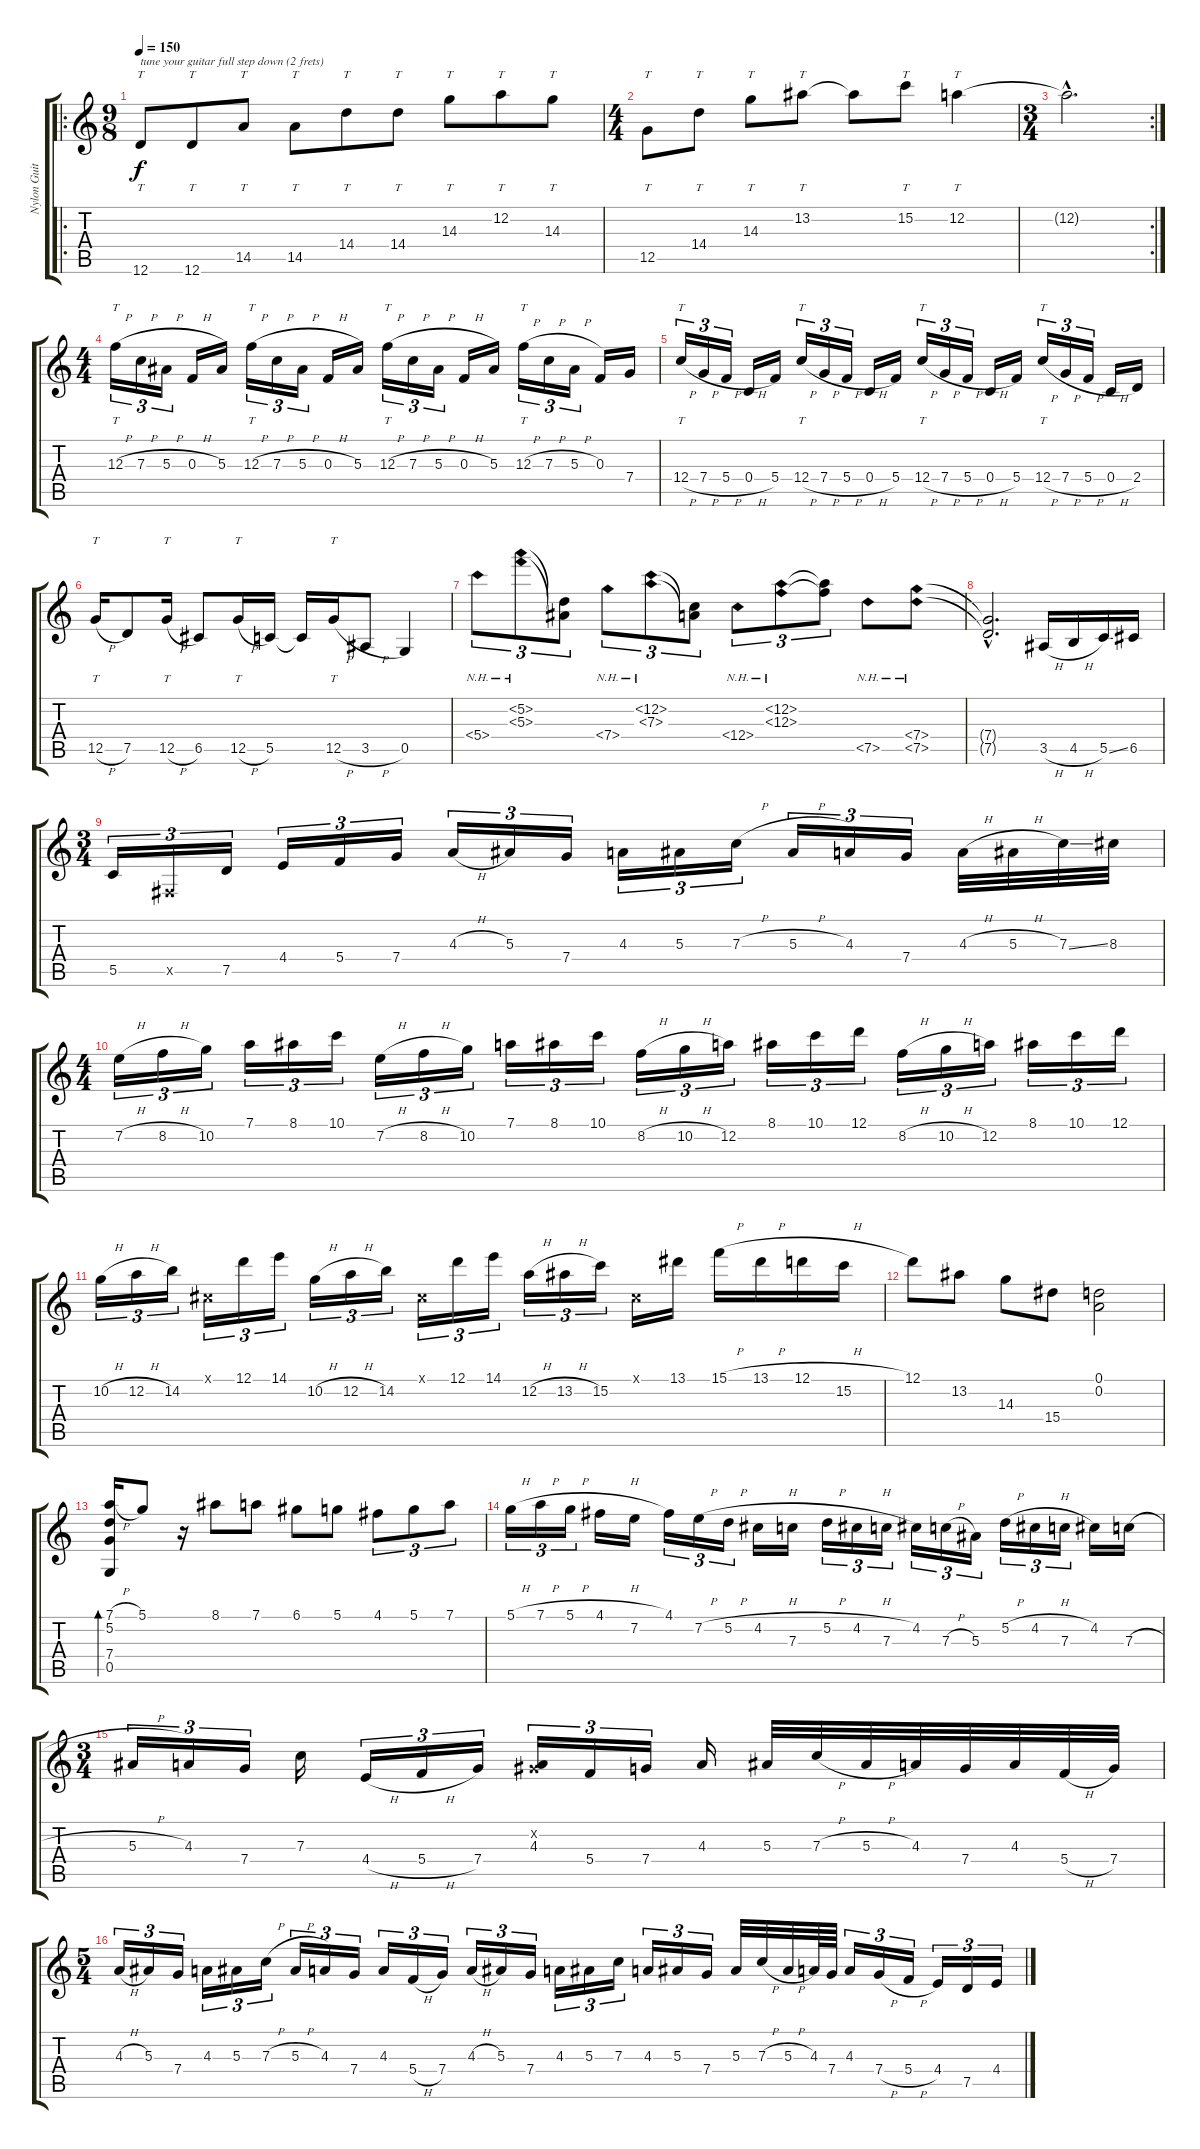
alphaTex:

\track ("Nylon Guitar" "Nylon Guit") {instrument acousticguitarnylon}
\staff {score tabs}
\tuning (D4 A3 F3 C3 G2 D2) {hide}
\ro
\ts (9 8)
\tempo 150
\clef g2
\ks c
12.6.8{tt txt "tune your guitar full step down (2 frets)" dy f instrument acousticguitarnylon} 12.6.8{tt} 14.5.8{tt} 14.5.8{tt} 14.4.8{tt} 14.4.8{tt} 14.3.8{tt} 12.2.8{tt} 14.3.8{tt} |
\ts (4 4)
12.5.8{tt} 14.4.8{tt} 14.3.8{tt} 13.2.8{tt} 13.2{t}.8 15.2.8{tt} 12.2.4{tt} |
\rc 2
\ts (3 4)
12.2{hac t}.2{d} |
\ts (4 4)
12.3{h}.16{tt tu (3 2)} 7.3{h}.16{tu (3 2)} 5.3{h}.16{tu (3 2)} 0.3{h}.16 5.3.16 12.3{h}.16{tt tu (3 2)} 7.3{h}.16{tu (3 2)} 5.3{h}.16{tu (3 2)} 0.3{h}.16 5.3.16 12.3{h}.16{tt tu (3 2)} 7.3{h}.16{tu (3 2)} 5.3{h}.16{tu (3 2)} 0.3{h}.16 5.3.16 12.3{h}.16{tt tu (3 2)} 7.3{h}.16{tu (3 2)} 5.3{h}.16{tu (3 2)} 0.3.16 7.4.16 |
12.4{h}.16{tt tu (3 2)} 7.4{h}.16{tu (3 2)} 5.4{h}.16{tu (3 2)} 0.4{h}.16 5.4.16 12.4{h}.16{tt tu (3 2)} 7.4{h}.16{tu (3 2)} 5.4{h}.16{tu (3 2)} 0.4{h}.16 5.4.16 12.4{h}.16{tt tu (3 2)} 7.4{h}.16{tu (3 2)} 5.4{h}.16{tu (3 2)} 0.4{h}.16 5.4.16 12.4{h}.16{tt tu (3 2)} 7.4{h}.16{tu (3 2)} 5.4{h}.16{tu (3 2)} 0.4{h}.16 2.4.16 |
12.5{h}.16{tt} 7.5.8 12.5{h}.16{tt} 6.5.8 12.5{h}.16{tt} 5.5.16 5.5{t}.16 12.5{h}.16{tt} 3.5{h}.8 0.5.4 |
5.4{nh}.8{tu (3 2)} (5.2{nh} 5.3{nh}).8{tu (3 2)} (5.2{t} 5.3{t}).8{tu (3 2)} 7.4{nh}.8{tu (3 2)} (0.2{nh} 7.3{nh}).8{tu (3 2)} (0.2{t} 7.3{t}).8{tu (3 2)} 12.4{nh}.8{tu (3 2)} (12.2{nh} 12.3{nh}).8{tu (3 2)} (12.2{t} 12.3{t}).8{tu (3 2)} 7.5{nh}.8 (7.4{nh} 7.5{nh}).8 |
(7.4{hac t} 7.5{hac t}).2{d} 3.5{h}.16 4.5{h}.16 5.5{ss}.16 6.5.16 |
\ts (3 4)
5.5.16{tu (3 2)} -1.5{x}.16{tu (3 2)} 7.5.16{tu (3 2)} 4.4.16{tu (3 2)} 5.4.16{tu (3 2)} 7.4.16{tu (3 2)} 4.3{h}.16{tu (3 2)} 5.3.16{tu (3 2)} 7.4.16{tu (3 2)} 4.3.16{tu (3 2)} 5.3.16{tu (3 2)} 7.3{h}.16{tu (3 2)} 5.3{h}.16{tu (3 2)} 4.3.16{tu (3 2)} 7.4.16{tu (3 2)} 4.3{h}.32 5.3{h}.32 7.3{ss}.32 8.3.32 |
\ts (4 4)
7.2{h}.16{tu (3 2)} 8.2{h}.16{tu (3 2)} 10.2.16{tu (3 2)} 7.1.16{tu (3 2)} 8.1.16{tu (3 2)} 10.1.16{tu (3 2)} 7.2{h}.16{tu (3 2)} 8.2{h}.16{tu (3 2)} 10.2.16{tu (3 2)} 7.1.16{tu (3 2)} 8.1.16{tu (3 2)} 10.1.16{tu (3 2)} 8.2{h}.16{tu (3 2)} 10.2{h}.16{tu (3 2)} 12.2.16{tu (3 2)} 8.1.16{tu (3 2)} 10.1.16{tu (3 2)} 12.1.16{tu (3 2)} 8.2{h}.16{tu (3 2)} 10.2{h}.16{tu (3 2)} 12.2.16{tu (3 2)} 8.1.16{tu (3 2)} 10.1.16{tu (3 2)} 12.1.16{tu (3 2)} |
10.2{h}.16{tu (3 2)} 12.2{h}.16{tu (3 2)} 14.2.16{tu (3 2)} -1.1{x}.16{tu (3 2)} 12.1.16{tu (3 2)} 14.1.16{tu (3 2)} 10.2{h}.16{tu (3 2)} 12.2{h}.16{tu (3 2)} 14.2.16{tu (3 2)} -1.1{x}.16{tu (3 2)} 12.1.16{tu (3 2)} 14.1.16{tu (3 2)} 12.2{h}.16{tu (3 2)} 13.2{h}.16{tu (3 2)} 15.2.16{tu (3 2)} -1.1{x}.16 13.1.16 15.1{h}.16 13.1{h}.16 12.1{h}.16 15.2.16 |
12.1.8 13.2.8 14.3.8 15.4.8 (0.1 0.2).2 |
(7.1{h} 5.2 7.4 0.5).16{bd 60} 5.1.8 r.16 8.1.8 7.1.8 6.1.8 5.1.8 4.1.8{tu (3 2)} 5.1.8{tu (3 2)} 7.1.8{tu (3 2)} |
5.1{h}.16{tu (3 2)} 7.1{h}.16{tu (3 2)} 5.1{h}.16{tu (3 2)} 4.1{h}.16 7.2.16 4.1.16{tu (3 2)} 7.2{h}.16{tu (3 2)} 5.2{h}.16{tu (3 2)} 4.2{h}.16 7.3.16 5.2{h}.16{tu (3 2)} 4.2{h}.16{tu (3 2)} 7.3.16{tu (3 2)} 4.2.16{tu (3 2)} 7.3{h}.16{tu (3 2)} 5.3.16{tu (3 2)} 5.2{h}.16{tu (3 2)} 4.2{h}.16{tu (3 2)} 7.3.16{tu (3 2)} 4.2.16 7.3{h}.16 |
\ts (3 4)
5.3{h}.16{tu (3 2)} 4.3.16{tu (3 2)} 7.4.16{tu (3 2)} 7.3.16 4.4{h}.16{tu (3 2)} 5.4{h}.16{tu (3 2)} 7.4.16{tu (3 2)} (-1.2{x} 4.3).16{tu (3 2)} 5.4.16{tu (3 2)} 7.4.16{tu (3 2)} 4.3.16 5.3.32 7.3{h}.32 5.3{h}.32 4.3.32 7.4.32 4.3.32 5.4{h}.32 7.4.32 |
\ts (5 4)
4.3{h}.16{tu (3 2)} 5.3.16{tu (3 2)} 7.4.16{tu (3 2)} 4.3.16{tu (3 2)} 5.3.16{tu (3 2)} 7.3{h}.16{tu (3 2)} 5.3{h}.16{tu (3 2)} 4.3.16{tu (3 2)} 7.4.16{tu (3 2)} 4.3.16{tu (3 2)} 5.4{h}.16{tu (3 2)} 7.4.16{tu (3 2)} 4.3{h}.16{tu (3 2)} 5.3.16{tu (3 2)} 7.4.16{tu (3 2)} 4.3.16{tu (3 2)} 5.3.16{tu (3 2)} 7.3.16{tu (3 2)} 4.3.16{tu (3 2)} 5.3.16{tu (3 2)} 7.4.16{tu (3 2)} 5.3.32 7.3{h}.32 5.3{h}.32 4.3.64 7.4.64 4.3.16{tu (3 2)} 7.4{h}.16{tu (3 2)} 5.4{h}.16{tu (3 2)} 4.4.16{tu (3 2)} 7.5.16{tu (3 2)} 4.4.16{tu (3 2)}
